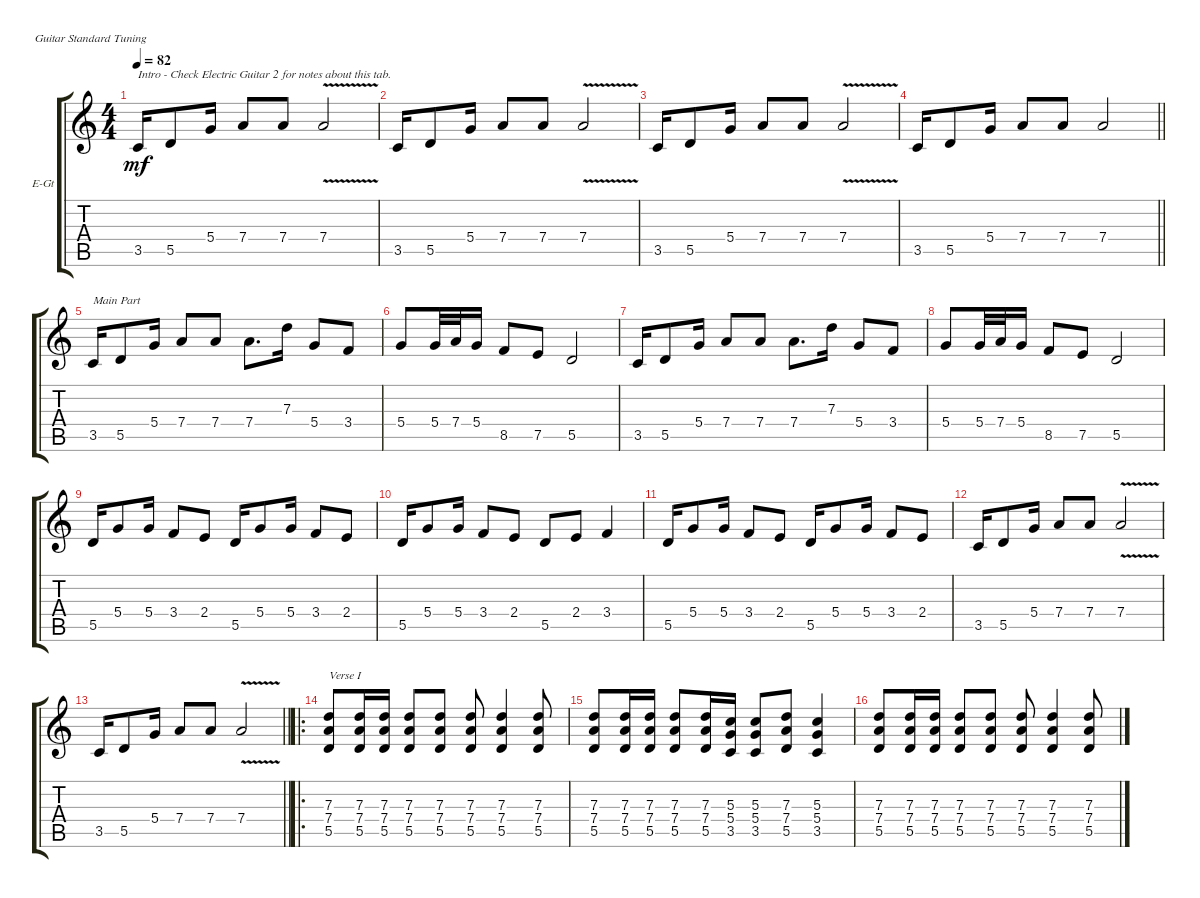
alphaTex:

\bracketExtendMode groupsimilarinstruments
\firstSystemTrackNameOrientation horizontal
\otherSystemsTrackNameOrientation horizontal
\track ("Electric Guitar 1" "E-Gt") {multiBarRest instrument distortionguitar}
\staff {score tabs}
\tuning (E4 B3 G3 D3 A2 E2)
\ts (4 4)
\tempo 82
\clef g2
\ks c
3.5.16{txt "Intro - Check Electric Guitar 2 for notes about this tab." dy mf instrument distortionguitar} 5.5.8 5.4.16 7.4.8 7.4.8 7.4{v}.2 |
3.5.16 5.5.8 5.4.16 7.4.8 7.4.8 7.4{v}.2 |
3.5.16 5.5.8 5.4.16 7.4.8 7.4.8 7.4{v}.2 |
\barLineRight lightlight
3.5.16 5.5.8 5.4.16 7.4.8 7.4.8 7.4.2 |
3.5.16{txt "Main Part"} 5.5.8 5.4.16 7.4.8 7.4.8 7.4.8{d} 7.3.16 5.4.8 3.4.8 |
5.4.8 5.4.32 7.4.32 5.4.16 8.5.8 7.5.8 5.5.2 |
3.5.16 5.5.8 5.4.16 7.4.8 7.4.8 7.4.8{d} 7.3.16 5.4.8 3.4.8 |
5.4.8 5.4.32 7.4.32 5.4.16 8.5.8 7.5.8 5.5.2 |
5.5.16 5.4.8 5.4.16 3.4.8 2.4.8 5.5.16 5.4.8 5.4.16 3.4.8 2.4.8 |
5.5.16 5.4.8 5.4.16 3.4.8 2.4.8 5.5.8 2.4.8 3.4.4 |
5.5.16 5.4.8 5.4.16 3.4.8 2.4.8 5.5.16 5.4.8 5.4.16 3.4.8 2.4.8 |
3.5.16 5.5.8 5.4.16 7.4.8 7.4.8 7.4{v}.2 |
\barLineRight lightlight
3.5.16 5.5.8 5.4.16 7.4.8 7.4.8 7.4{v}.2 |
\ro
(5.5 7.4 7.3).8{txt "Verse I"} (5.5 7.4 7.3).16 (5.5 7.4 7.3).16 (5.5 7.4 7.3).8 (5.5 7.4 7.3).8 (5.5 7.4 7.3).8 (5.5 7.4 7.3).4 (5.5 7.4 7.3).8 |
(5.5 7.4 7.3).8 (5.5 7.4 7.3).16 (5.5 7.4 7.3).16 (5.5 7.4 7.3).8 (5.5 7.4 7.3).16 (3.5 5.4 5.3).16 (3.5 5.4 5.3).8 (5.5 7.4 7.3).8 (3.5 5.4 5.3).4 |
(5.5 7.4 7.3).8 (5.5 7.4 7.3).16 (5.5 7.4 7.3).16 (5.5 7.4 7.3).8 (5.5 7.4 7.3).8 (5.5 7.4 7.3).8 (5.5 7.4 7.3).4 (5.5 7.4 7.3).8
